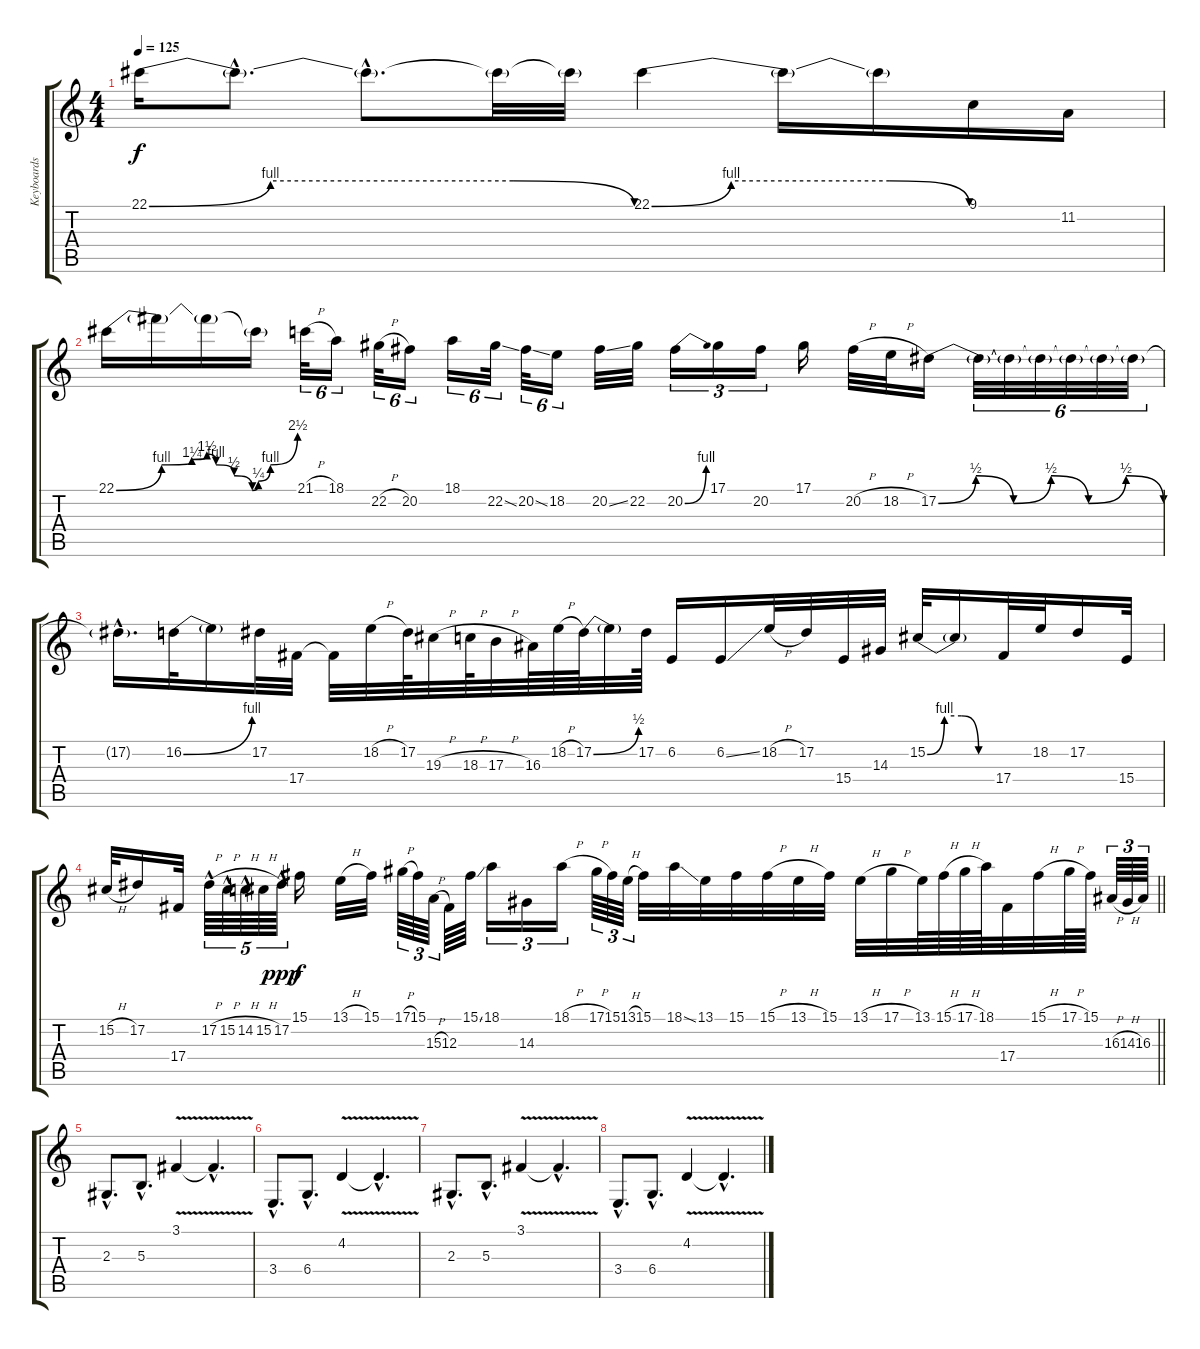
\track ("Keyboards" "Keyboards") {instrument lead2sawtooth}
\staff {score tabs}
\tuning (Eb4 Bb3 Gb3 Db3 Ab2 Eb2) {hide}
\ts (4 4)
\tempo 125
\clef g2
\ks c
22.1{be (custom 0 0 15 4 30 4 45 4 60 0)}.16{dy f} 22.1{hac t}.8{d} 22.1{hac t}.8{d} 22.1{t}.32 22.1{t}.32 22.1{be (custom 0 0 15 4 30 4 45 4 60 0)}.4 22.1{t}.16 22.1{t}.16 9.1.16 11.2.16 |
22.1{be (custom 0 0 15 4 25 5 30 6 33 4 39 2 45 0 47 1 51 4 60 10)}.16 22.1{t}.16 22.1{t}.16 22.1{t}.16 21.1{h}.32{tu (6 4)} 18.1.16{tu (6 4)} 22.2{h}.32{tu (6 4)} 20.2.16{tu (6 4)} 18.1.16{tu (6 4)} 22.2{ss}.32{tu (6 4)} 20.2{ss}.32{tu (6 4)} 18.2.16{tu (6 4)} 20.2{ss}.32 22.2.32 20.2{be (bend 0 0 60 4)}.16{tu (3 2)} 17.1.16{tu (3 2)} 20.2.16{tu (3 2)} 17.1.16 20.2{h}.32 18.2{h}.32 17.2{be (custom 0 0 10 2 20 0 30 2 40 0 50 2 60 0)}.16 17.2{t}.32{tu (6 4)} 17.2{t}.32{tu (6 4)} 17.2{t}.32{tu (6 4)} 17.2{t}.32{tu (6 4)} 17.2{t}.32{tu (6 4)} 17.2{t}.32{tu (6 4)} |
17.2{hac t}.16{d} 16.2{be (bend 0 0 60 4)}.32 16.2{t}.16 17.2.32 17.4.32 17.4{t}.32 18.2{h}.32 17.2.64 19.3{h}.32 18.3{h}.64 17.3{h}.32 16.3.64 18.2{h}.64 17.2{be (bend 0 0 60 2)}.64 17.2{t}.32 17.2.64 6.2.16 6.2{ss}.16 18.2{h}.32 17.2.32 15.4.32 14.3.32 15.2{be (custom 0 0 15 4 30 4 45 0 60 0)}.32 15.2{t}.16 17.4.32 18.2.32 17.2.16 15.4.32 |
\barLineRight lightlight
15.2{h}.32 17.2.16 17.4.32 17.2{h hac}.64{tu (5 4)} 15.2{h hac}.64{tu (5 4)} 14.2{h hac}.64{tu (5 4)} 15.2{h}.64{tu (5 4)} 17.2{hac}.64{tu (5 4) dy ppp} 15.1.16{dy f} 13.1{h}.32 15.1.32 17.1{h}.64{tu (3 2)} 15.1.64{tu (3 2)} 15.3{h}.64{tu (3 2)} 12.3.64 15.1{ss}.64 18.1.16{tu (3 2)} 14.3.16{tu (3 2)} 18.1{h}.16{tu (3 2)} 17.1{h}.64{tu (3 2)} 15.1.64{tu (3 2)} 13.1{h}.64{tu (3 2)} 15.1.32 18.1{ss}.32 13.1.32 15.1.32 15.1{h}.32 13.1{h}.32 15.1.32 13.1{h}.32 17.1{h}.32 13.1.64 15.1{h}.64 17.1{h}.64 18.1.64 17.4.32 15.1{h}.32 17.1{h}.64 15.1.64 16.3{h}.64{tu (3 2)} 14.3{h}.64{tu (3 2)} 16.3.64{tu (3 2)} |
2.3{hac}.8{d} 5.3{hac}.8{d} 3.1{v}.4 3.1{hac t}.4{d} |
3.4{hac}.8{d} 6.4{hac}.8{d} 4.2{v}.4 4.2{hac t}.4{d} |
2.3{hac}.8{d} 5.3{hac}.8{d} 3.1{v}.4 3.1{hac t}.4{d} |
3.4{hac}.8{d} 6.4{hac}.8{d} 4.2{v}.4 4.2{hac t}.4{d}
